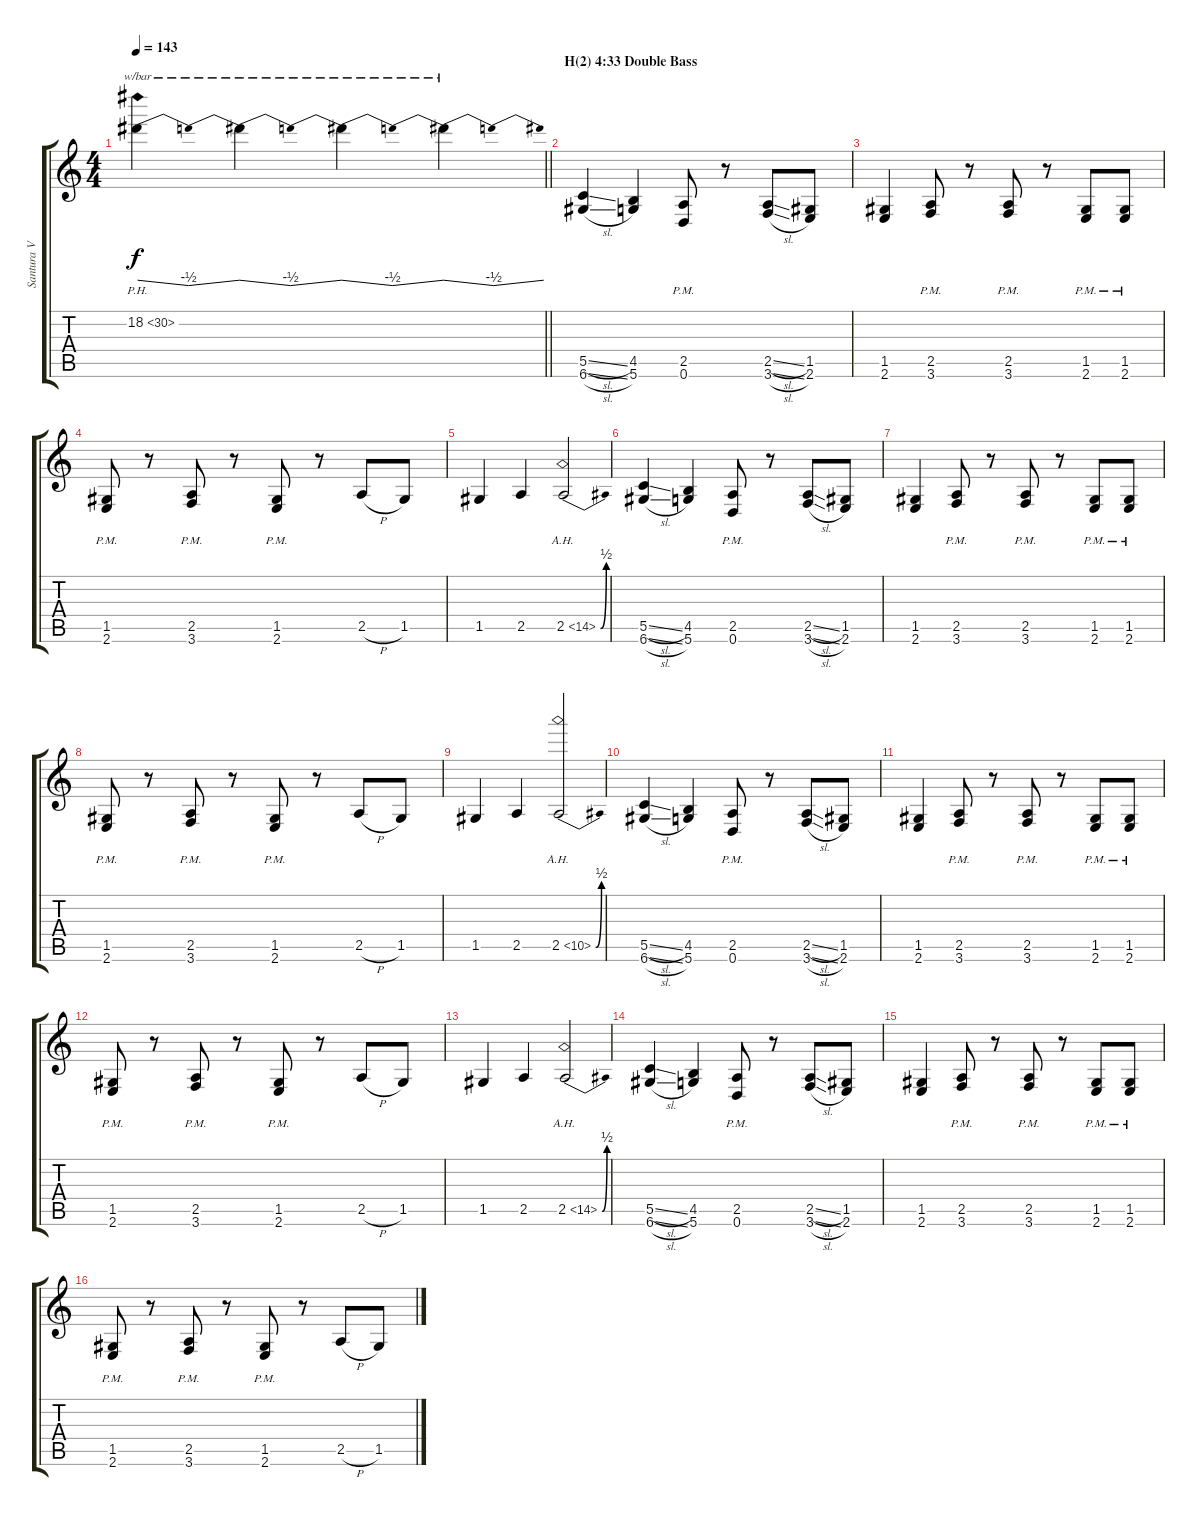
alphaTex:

\track ("Santura V" "Santura V") {instrument distortionguitar}
\staff {score tabs}
\tuning (D4 A3 F3 C3 G2 D2) {hide}
\ts (4 4)
\tempo 143
\clef g2
\barLineRight lightlight
\ks c
18.2{ph 12}.4{tbe (dip default 0 0 30 -2 60 0) dy f} 18.2{t}.4{tbe (dip default 0 0 30 -2 60 0)} 18.2{t}.4{tbe (dip default 0 0 30 -2 60 0)} 18.2{t}.4{tbe (dip default 0 0 30 -2 60 0)} |
\section ("" "H(2) 4:33 Double Bass")
(5.5{sl} 6.6{sl}).4 (4.5 5.6).4 (2.5{pm} 0.6{pm}).8 r.8 (2.5{sl} 3.6{sl}).8 (1.5 2.6).8 |
(1.5 2.6).4 (2.5{pm} 3.6{pm}).8 r.8 (2.5{pm} 3.6{pm}).8 r.8 (1.5{pm} 2.6{pm}).8 (1.5{pm} 2.6{pm}).8 |
(1.5{pm} 2.6{pm}).8 r.8 (2.5{pm} 3.6{pm}).8 r.8 (1.5{pm} 2.6{pm}).8 r.8 2.5{h}.8 1.5.8 |
1.5.4 2.5.4 2.5{be (bend 0 0 60 2) ah 12}.2 |
(5.5{sl} 6.6{sl}).4 (4.5 5.6).4 (2.5{pm} 0.6{pm}).8 r.8 (2.5{sl} 3.6{sl}).8 (1.5 2.6).8 |
(1.5 2.6).4 (2.5{pm} 3.6{pm}).8 r.8 (2.5{pm} 3.6{pm}).8 r.8 (1.5{pm} 2.6{pm}).8 (1.5{pm} 2.6{pm}).8 |
(1.5{pm} 2.6{pm}).8 r.8 (2.5{pm} 3.6{pm}).8 r.8 (1.5{pm} 2.6{pm}).8 r.8 2.5{h}.8 1.5.8 |
1.5.4 2.5.4 2.5{be (bend 0 0 60 2) ah 8}.2 |
(5.5{sl} 6.6{sl}).4 (4.5 5.6).4 (2.5{pm} 0.6{pm}).8 r.8 (2.5{sl} 3.6{sl}).8 (1.5 2.6).8 |
(1.5 2.6).4 (2.5{pm} 3.6{pm}).8 r.8 (2.5{pm} 3.6{pm}).8 r.8 (1.5{pm} 2.6{pm}).8 (1.5{pm} 2.6{pm}).8 |
(1.5{pm} 2.6{pm}).8 r.8 (2.5{pm} 3.6{pm}).8 r.8 (1.5{pm} 2.6{pm}).8 r.8 2.5{h}.8 1.5.8 |
1.5.4 2.5.4 2.5{be (bend 0 0 60 2) ah 12}.2 |
(5.5{sl} 6.6{sl}).4 (4.5 5.6).4 (2.5{pm} 0.6{pm}).8 r.8 (2.5{sl} 3.6{sl}).8 (1.5 2.6).8 |
(1.5 2.6).4 (2.5{pm} 3.6{pm}).8 r.8 (2.5{pm} 3.6{pm}).8 r.8 (1.5{pm} 2.6{pm}).8 (1.5{pm} 2.6{pm}).8 |
(1.5{pm} 2.6{pm}).8 r.8 (2.5{pm} 3.6{pm}).8 r.8 (1.5{pm} 2.6{pm}).8 r.8 2.5{h}.8 1.5.8
